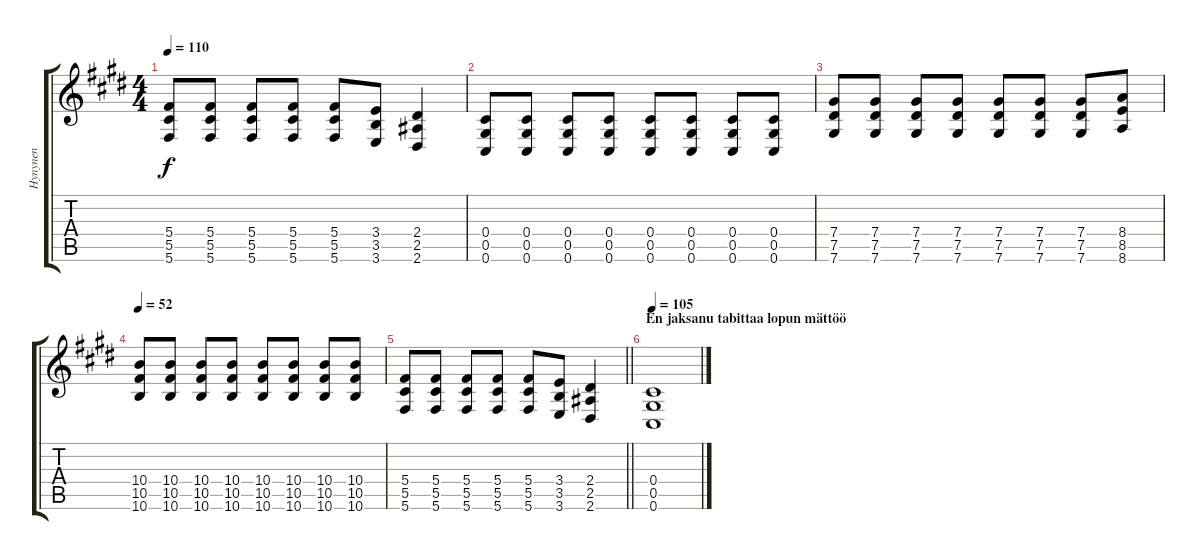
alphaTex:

\track ("Hynynen" "Hynynen") {instrument overdrivenguitar}
\staff {score tabs}
\tuning (Eb4 Bb3 Gb3 Db3 Ab2 Db2) {hide}
\ts (4 4)
\tempo 110
\clef g2
\ks c#minor
(5.4 5.5 5.6).8{dy f} (5.4 5.5 5.6).8 (5.4 5.5 5.6).8 (5.4 5.5 5.6).8 (5.4 5.5 5.6).8 (3.4 3.5 3.6).8 (2.4 2.5 2.6).4 |
(0.4 0.5 0.6).8 (0.4 0.5 0.6).8 (0.4 0.5 0.6).8 (0.4 0.5 0.6).8 (0.4 0.5 0.6).8 (0.4 0.5 0.6).8 (0.4 0.5 0.6).8 (0.4 0.5 0.6).8 |
(7.4 7.5 7.6).8 (7.4 7.5 7.6).8 (7.4 7.5 7.6).8 (7.4 7.5 7.6).8 (7.4 7.5 7.6).8 (7.4 7.5 7.6).8 (7.4 7.5 7.6).8 (8.4 8.5 8.6).8 |
\tempo 52
(10.4 10.5 10.6).8 (10.4 10.5 10.6).8 (10.4 10.5 10.6).8 (10.4 10.5 10.6).8 (10.4 10.5 10.6).8 (10.4 10.5 10.6).8 (10.4 10.5 10.6).8 (10.4 10.5 10.6).8 |
\barLineRight lightlight
(5.4 5.5 5.6).8 (5.4 5.5 5.6).8 (5.4 5.5 5.6).8 (5.4 5.5 5.6).8 (5.4 5.5 5.6).8 (3.4 3.5 3.6).8 (2.4 2.5 2.6).4 |
\section ("" "En jaksanu tabittaa lopun mättöö")
\tempo 105
(0.4 0.5 0.6).1
